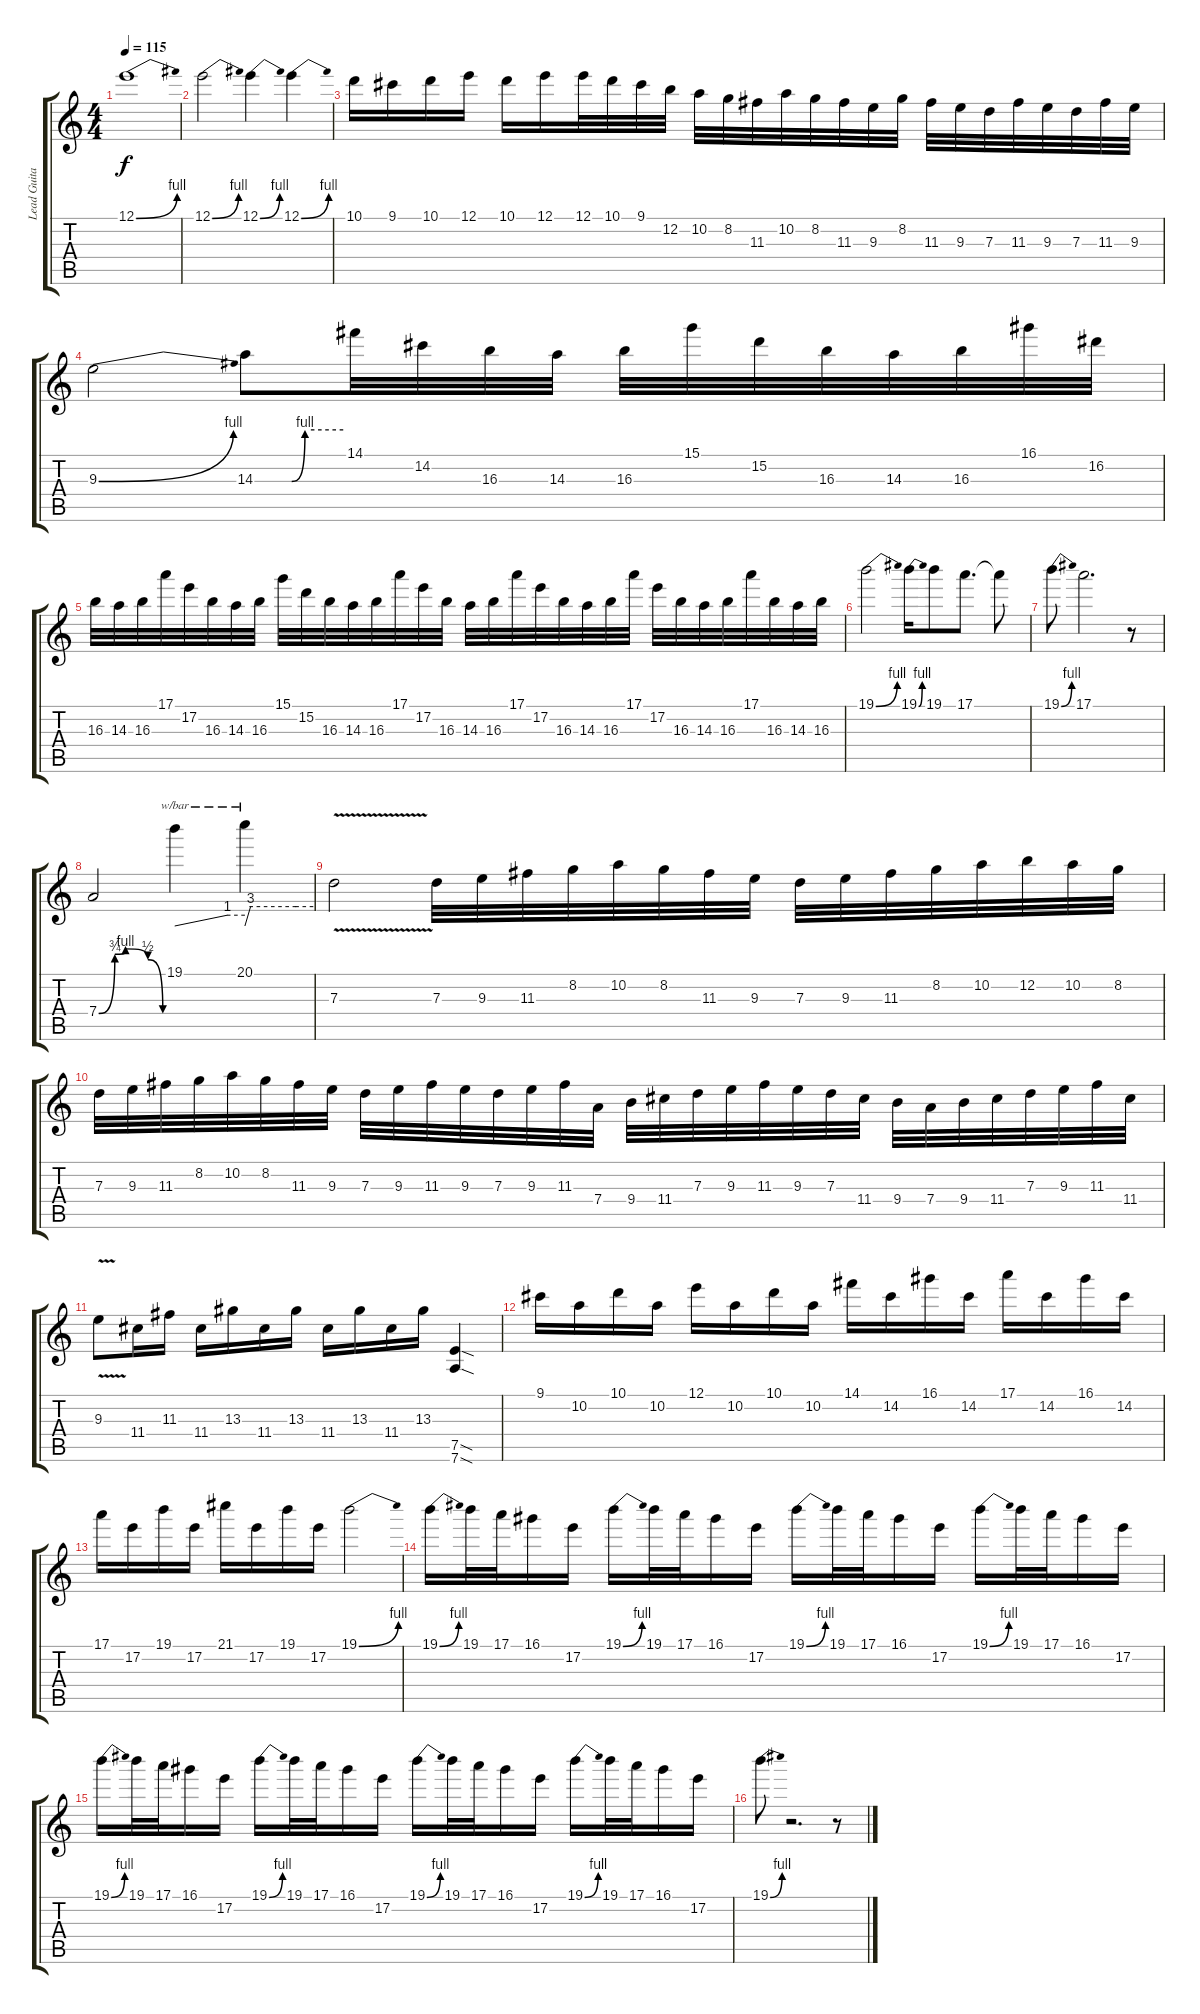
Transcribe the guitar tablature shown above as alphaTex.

\track ("Lead Guitar 1" "Lead Guita") {instrument distortionguitar}
\staff {score tabs}
\tuning (E4 B3 G3 D3 A2 D2) {hide}
\ts (4 4)
\tempo 115
\clef g2
\ks c
12.1{be (bend 0 0 60 4)}.1{dy f} |
12.1{be (bend 0 0 60 4)}.2 12.1{be (bend 0 0 60 4)}.4 12.1{be (bend 0 0 60 4)}.4 |
10.1.16 9.1.16 10.1.16 12.1.16 10.1.16 12.1.16 12.1.32 10.1.32 9.1.32 12.2.32 10.2.32 8.2.32 11.3.32 10.2.32 8.2.32 11.3.32 9.3.32 8.2.32 11.3.32 9.3.32 7.3.32 11.3.32 9.3.32 7.3.32 11.3.32 9.3.32 |
9.3{be (bend 0 0 60 4)}.2 14.3{be (custom 0 0 15 0 25 0 34 4 60 4)}.8 14.1.32 14.2.32 16.3.32 14.3.32 16.3.32 15.1.32 15.2.32 16.3.32 14.3.32 16.3.32 16.1.32 16.2.32 |
16.3.32 14.3.32 16.3.32 17.1.32 17.2.32 16.3.32 14.3.32 16.3.32 15.1.32 15.2.32 16.3.32 14.3.32 16.3.32 17.1.32 17.2.32 16.3.32 14.3.32 16.3.32 17.1.32 17.2.32 16.3.32 14.3.32 16.3.32 17.1.32 17.2.32 16.3.32 14.3.32 16.3.32 17.1.32 16.3.32 14.3.32 16.3.32 |
19.1{be (bend 0 0 60 4)}.2 19.1{be (bend 0 0 60 4)}.16 19.1.8 17.1.8{d} 17.1{t}.8 |
19.1{be (bend 0 0 60 4)}.8 17.1.2{d} r.8 |
7.4{be (custom 0 0 15 3 25 4 46 2 60 0)}.2 19.1.4{tbe (custom default 0 0 45 4 60 4)} 20.1.4{tbe (custom default 0 0 5 12 45 12 60 12)} |
7.3{v}.2 7.3.32 9.3.32 11.3.32 8.2.32 10.2.32 8.2.32 11.3.32 9.3.32 7.3.32 9.3.32 11.3.32 8.2.32 10.2.32 12.2.32 10.2.32 8.2.32 |
7.3.32 9.3.32 11.3.32 8.2.32 10.2.32 8.2.32 11.3.32 9.3.32 7.3.32 9.3.32 11.3.32 9.3.32 7.3.32 9.3.32 11.3.32 7.4.32 9.4.32 11.4.32 7.3.32 9.3.32 11.3.32 9.3.32 7.3.32 11.4.32 9.4.32 7.4.32 9.4.32 11.4.32 7.3.32 9.3.32 11.3.32 11.4.32 |
9.3{v}.8 11.4.16 11.3.16 11.4.16 13.3.16 11.4.16 13.3.16 11.4.16 13.3.16 11.4.16 13.3.16 (7.5{sod} 7.6{sod}).4 |
9.1.16 10.2.16 10.1.16 10.2.16 12.1.16 10.2.16 10.1.16 10.2.16 14.1.16 14.2.16 16.1.16 14.2.16 17.1.16 14.2.16 16.1.16 14.2.16 |
17.1.16 17.2.16 19.1.16 17.2.16 21.1.16 17.2.16 19.1.16 17.2.16 19.1{be (bend 0 0 60 4)}.2 |
19.1{be (bend 0 0 60 4)}.16 19.1.32 17.1.32 16.1.16 17.2.16 19.1{be (bend 0 0 60 4)}.16 19.1.32 17.1.32 16.1.16 17.2.16 19.1{be (bend 0 0 60 4)}.16 19.1.32 17.1.32 16.1.16 17.2.16 19.1{be (bend 0 0 60 4)}.16 19.1.32 17.1.32 16.1.16 17.2.16 |
19.1{be (bend 0 0 60 4)}.16 19.1.32 17.1.32 16.1.16 17.2.16 19.1{be (bend 0 0 60 4)}.16 19.1.32 17.1.32 16.1.16 17.2.16 19.1{be (bend 0 0 60 4)}.16 19.1.32 17.1.32 16.1.16 17.2.16 19.1{be (bend 0 0 60 4)}.16 19.1.32 17.1.32 16.1.16 17.2.16 |
19.1{be (bend 0 0 60 4)}.8 r.2{d} r.8
